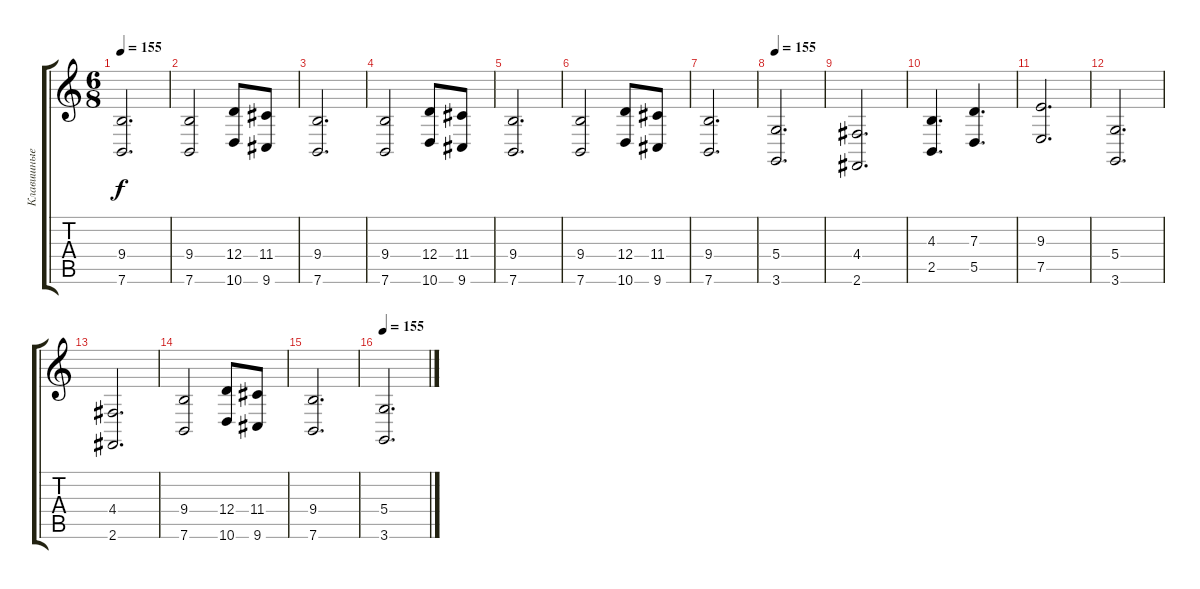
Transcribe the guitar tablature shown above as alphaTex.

\track ("Клавишные" "Клавишные") {instrument synthstrings1}
\staff {score tabs}
\tuning (E4 B3 G3 D3 A2 E2) {hide}
\ts (6 8)
\tempo 155
\clef g2
\ks c
(9.4 7.6).2{d dy f} |
(9.4 7.6).2 (12.4 10.6).8 (11.4 9.6).8 |
(9.4 7.6).2{d} |
(9.4 7.6).2 (12.4 10.6).8 (11.4 9.6).8 |
(9.4 7.6).2{d} |
(9.4 7.6).2 (12.4 10.6).8 (11.4 9.6).8 |
(9.4 7.6).2{d} |
\tempo 155
(5.4 3.6).2{d} |
(4.4 2.6).2{d} |
(4.3 2.5).4{d} (7.3 5.5).4{d} |
(9.3 7.5).2{d} |
(5.4 3.6).2{d} |
(4.4 2.6).2{d} |
(9.4 7.6).2 (12.4 10.6).8 (11.4 9.6).8 |
(9.4 7.6).2{d} |
\tempo 155
(5.4 3.6).2{d}
